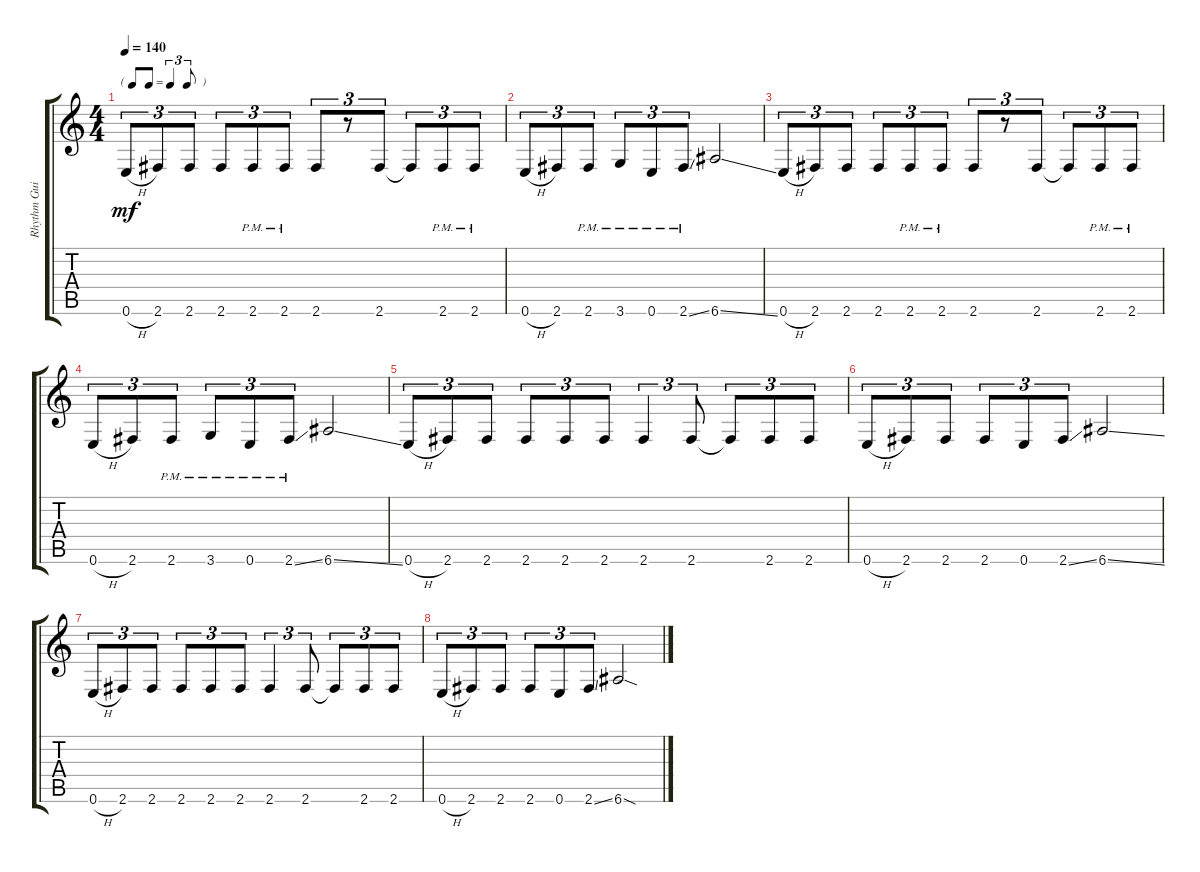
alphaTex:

\track ("Rhythm Guitar 2 [Mikael Akerfeldt + Pete" "Rhythm Gui") {instrument distortionguitar}
\staff {score tabs}
\tuning (E4 B3 G3 D3 A2 E2) {hide}
\ts (4 4)
\tf triplet8th
\tempo 140
\clef g2
\ks c
0.6{h}.8{tu (3 2) dy mf} 2.6.8{tu (3 2)} 2.6.8{tu (3 2)} 2.6.8{tu (3 2)} 2.6{pm}.8{tu (3 2)} 2.6{pm}.8{tu (3 2)} 2.6.8{tu (3 2)} r.8{tu (3 2)} 2.6.8{tu (3 2)} 2.6{t}.8{tu (3 2)} 2.6{pm}.8{tu (3 2)} 2.6{pm}.8{tu (3 2)} |
0.6{h}.8{tu (3 2)} 2.6.8{tu (3 2)} 2.6{pm}.8{tu (3 2)} 3.6{pm}.8{tu (3 2)} 0.6{pm}.8{tu (3 2)} 2.6{ss pm}.8{tu (3 2)} 6.6{ss}.2 |
0.6{h}.8{tu (3 2)} 2.6.8{tu (3 2)} 2.6.8{tu (3 2)} 2.6.8{tu (3 2)} 2.6{pm}.8{tu (3 2)} 2.6{pm}.8{tu (3 2)} 2.6.8{tu (3 2)} r.8{tu (3 2)} 2.6.8{tu (3 2)} 2.6{t}.8{tu (3 2)} 2.6{pm}.8{tu (3 2)} 2.6{pm}.8{tu (3 2)} |
0.6{h}.8{tu (3 2)} 2.6.8{tu (3 2)} 2.6{pm}.8{tu (3 2)} 3.6{pm}.8{tu (3 2)} 0.6{pm}.8{tu (3 2)} 2.6{ss pm}.8{tu (3 2)} 6.6{ss}.2 |
0.6{h}.8{tu (3 2)} 2.6.8{tu (3 2)} 2.6.8{tu (3 2)} 2.6.8{tu (3 2)} 2.6.8{tu (3 2)} 2.6.8{tu (3 2)} 2.6.4{tu (3 2)} 2.6.8{tu (3 2)} 2.6{t}.8{tu (3 2)} 2.6.8{tu (3 2)} 2.6.8{tu (3 2)} |
0.6{h}.8{tu (3 2)} 2.6.8{tu (3 2)} 2.6.8{tu (3 2)} 2.6.8{tu (3 2)} 0.6.8{tu (3 2)} 2.6{ss}.8{tu (3 2)} 6.6{ss}.2 |
0.6{h}.8{tu (3 2)} 2.6.8{tu (3 2)} 2.6.8{tu (3 2)} 2.6.8{tu (3 2)} 2.6.8{tu (3 2)} 2.6.8{tu (3 2)} 2.6.4{tu (3 2)} 2.6.8{tu (3 2)} 2.6{t}.8{tu (3 2)} 2.6.8{tu (3 2)} 2.6.8{tu (3 2)} |
0.6{h}.8{tu (3 2)} 2.6.8{tu (3 2)} 2.6.8{tu (3 2)} 2.6.8{tu (3 2)} 0.6.8{tu (3 2)} 2.6{ss}.8{tu (3 2)} 6.6{sod}.2
